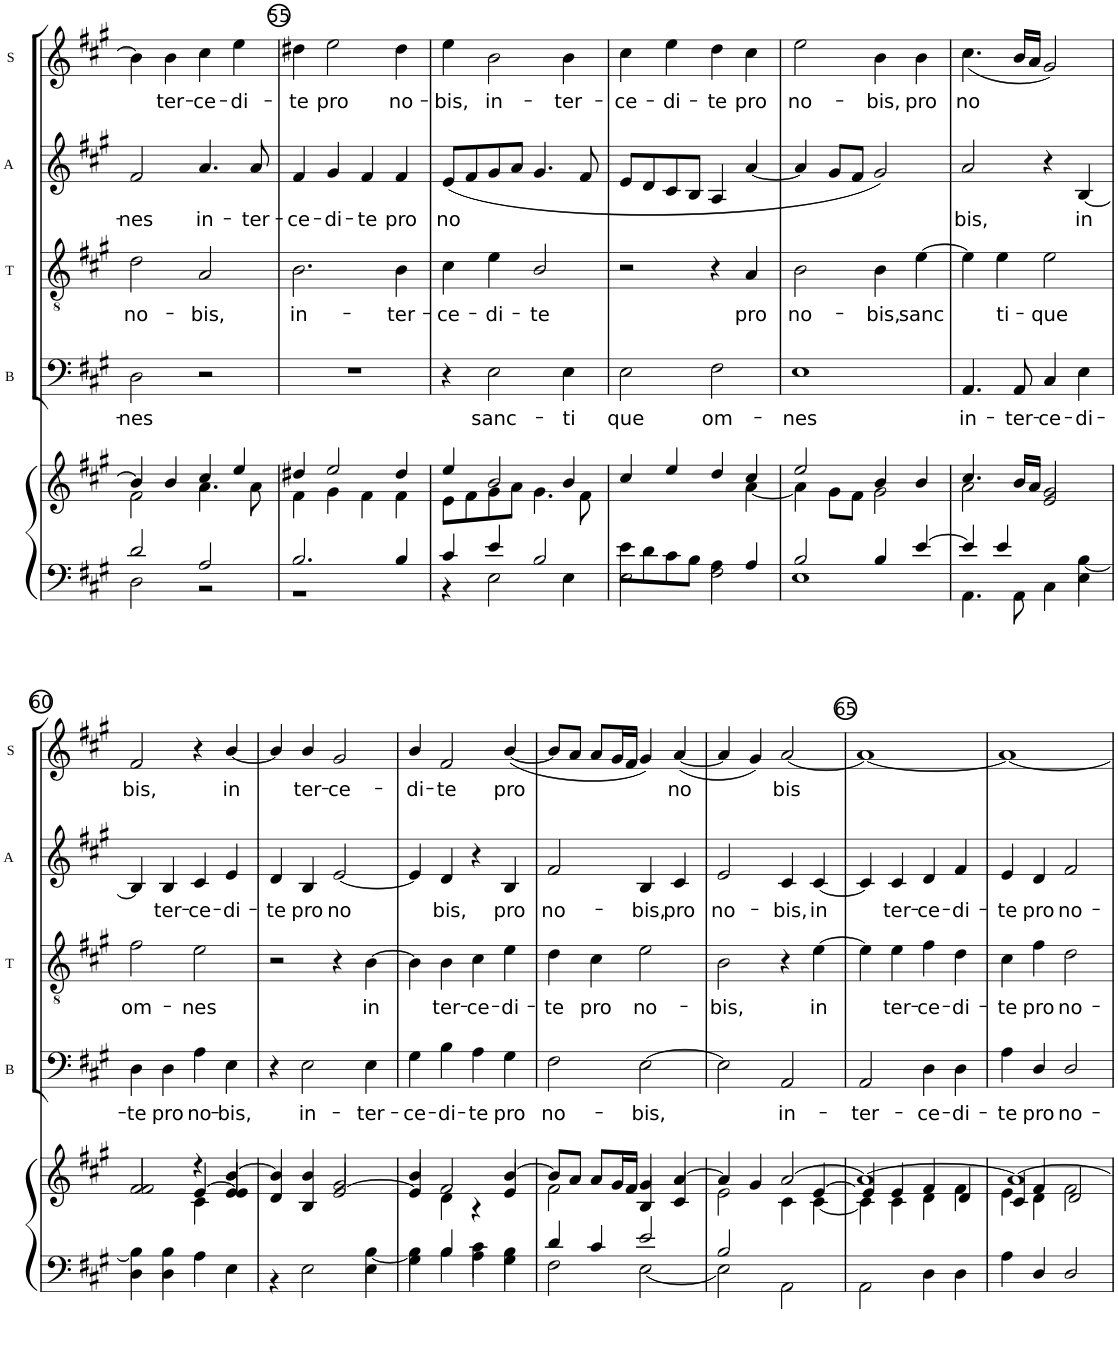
**kern	**kern	**kern	**text	**kern	**text	**kern	**text	**kern	**text
*part5	*part5	*part4	*part4	*part3	*part3	*part2	*part2	*part1	*part1
*staff6	*staff5	*staff4	*staff4	*staff3	*staff3	*staff2	*staff2	*staff1	*staff1
*	*	*I"Bass	*	*I"Tenor	*	*I"Alto	*	*I"Soprano	*
*	*	*I'B	*	*I'T	*	*I'A	*	*I'S	*
!!LO:PB:g=z
*clefF4	*clefG2	*clefF4	*	*clefGv2	*	*clefG2	*	*clefG2	*
*	*	*Trd1c2	*	*Trd1c2	*	*Trd1c2	*	*Trd1c2	*
*k[f#c#g#]	*k[f#c#g#]	*k[f#c#g#]	*	*k[f#c#g#]	*	*k[f#c#g#]	*	*k[f#c#g#]	*
*A:	*A:	*A:	*	*A:	*	*A:	*	*A:	*
*M2/2	*M2/2	*M2/2	*	*M2/2	*	*M2/2	*	*M2/2	*
=54	=54	=54	=54	=54	=54	=54	=54	=54	=54
*^	*^	*	*	*	*	*	*	*	*
!	!	!	!	!	!LO:LY:b	!	!LO:LY:b	!	!LO:LY:b	!	!
2d/	2D\	4b/]	2f#\	2D\	-nes	2d\	no-	2f#/	-nes	4b\]	.
!	!	!	!	!	!	!	!	!	!	!	!LO:LY:b
.	.	4b/	.	.	.	.	.	.	.	4b\	ter-
!	!	!	!	!	!	!	!LO:LY:b	!	!LO:LY:b	!	!LO:LY:b
2A/	2r	4cc#/	4.a\	2r	.	2A/	-bis,	4.a/	in-	4cc#\	-ce-
!	!	!	!	!	!	!	!	!	!	!	!LO:LY:b
.	.	4ee/	.	.	.	.	.	.	.	4ee\	-di-
!	!	!	!	!	!	!	!	!	!LO:LY:b	!	!
.	.	.	8a\	.	.	.	.	8a/	-ter-	.	.
=55	=55	=55	=55	=55	=55	=55	=55	=55	=55	=55	=55
!	!	!	!	!	!	!	!LO:LY:b	!	!LO:LY:b	!	!LO:LY:b
2.B/	1r	4dd#X/	4f#\	1r	.	2.B\	in-	4f#/	-ce-	4dd#X\	-te
!	!	!	!	!	!	!	!	!	!LO:LY:b	!	!LO:LY:b
.	.	2ee/	4g#\	.	.	.	.	4g#/	-di-	2ee\	pro
!	!	!	!	!	!	!	!	!	!LO:LY:b	!	!
.	.	.	4f#\	.	.	.	.	4f#/	-te	.	.
!	!	!	!	!	!	!	!LO:LY:b	!	!LO:LY:b	!	!LO:LY:b
4B/	.	4dd#/	4f#\	.	.	4B\	-ter-	4f#/	pro	4dd#\	no-
=56	=56	=56	=56	=56	=56	=56	=56	=56	=56	=56	=56
!	!	!	!	!	!	!	!LO:LY:b	!	!LO:LY:b	!	!LO:LY:b
4c#/	4r	4ee/	8e\L	4r	.	4c#\	-ce-	(<8e/L	no­	4ee\	-bis,
.	.	.	8f#\	.	.	.	.	8f#/	.	.	.
!	!	!	!	!	!LO:LY:b	!	!LO:LY:b	!	!	!	!LO:LY:b
4e/	2E\	2b/	8g#\	2E\	sanc-	4e\	-di-	8g#/	.	2b\	in-
.	.	.	8a\J	.	.	.	.	8a/J	.	.	.
!	!	!	!	!	!	!	!LO:LY:b	!	!	!	!
2B/	.	.	4.g#\	.	.	2B/	-te	4.g#/	.	.	.
!	!	!	!	!	!LO:LY:b	!	!	!	!	!	!LO:LY:b
.	4E\	4b/	.	4E\	-ti	.	.	.	.	4b\	-ter-
.	.	.	8f#\	.	.	.	.	8f#/	.	.	.
=57	=57	=57	=57	=57	=57	=57	=57	=57	=57	=57	=57
*	*^	*	*	*	*	*	*	*	*	*	*
!	!	!	!	!	!	!LO:LY:b	!	!	!	!	!	!LO:LY:b
8e\L	2.ryy	2E\	4cc#/	2.ryy	2E\	que	2r	.	8e/L	.	4cc#\	-ce-
8d\	.	.	.	.	.	.	.	.	8d/	.	.	.
!	!	!	!	!	!	!	!	!	!	!	!	!LO:LY:b
8c#\	.	.	4ee/	.	.	.	.	.	8c#/	.	4ee\	-di-
8B\J	.	.	.	.	.	.	.	.	8B/J	.	.	.
!	!	!	!	!	!	!LO:LY:b	!	!	!	!	!	!LO:LY:b
4A\	.	2F#\	4dd/	.	2F#\	om-	4r	.	4A/	.	4dd\	-te
!	!	!	!	!	!	!	!	!LO:LY:b	!	!	!	!LO:LY:b
4ryy	4A/	.	4cc#/	[<4a\	.	.	4A/	pro	[4a/	.	4cc#\	pro
*	*v	*v	*	*	*	*	*	*	*	*	*	*
=58	=58	=58	=58	=58	=58	=58	=58	=58	=58	=58	=58
!	!	!	!	!	!LO:LY:b	!	!LO:LY:b	!	!	!	!LO:LY:b
2B/	1E	2ee/	4a\]	1E	-nes	2B\	no-	4a/]	.	2ee\	no-
.	.	.	8g#\L	.	.	.	.	8g#/L	.	.	.
.	.	.	8f#\J	.	.	.	.	8f#/J	.	.	.
!	!	!	!	!	!	!	!LO:LY:b	!	!	!	!LO:LY:b
4B/	.	4b/	2g#\	.	.	4B\	-bis,	2g#/)	.	4b\	-bis,
!	!	!	!	!	!	!	!LO:LY:b	!	!	!	!LO:LY:b
[>4e/	.	4b/	.	.	.	[4e\	sanc­	.	.	4b\	pro
=59	=59	=59	=59	=59	=59	=59	=59	=59	=59	=59	=59
*	*^	*	*^	*	*	*	*	*	*	*	*
!	!	!	!	!	!	!	!LO:LY:b	!	!	!	!LO:LY:b	!	!LO:LY:b
2.ryy	4e/]	4.AA\	4.cc#/	2a\	2ryy	4.AA/	in-	4e\]	.	2a/	bis,	(<4.cc#\	no­
!	!	!	!	!	!	!	!	!	!LO:LY:b	!	!	!	!
.	4e/	.	.	.	.	.	.	4e\	ti-	.	.	.	.
!	!	!	!	!	!	!	!LO:LY:b	!	!	!	!	!	!
.	.	8AA\	16b/LL	.	.	8AA/	-ter-	.	.	.	.	16b/LL	.
.	.	.	16a/JJ	.	.	.	.	.	.	.	.	16a/JJ	.
!	!	!	!	!	!	!	!LO:LY:b	!	!LO:LY:b	!	!	!	!
.	2ryy	4C#\	2g#/	2ryy	2e/	4C#/	-ce-	2e\	-que	4r	.	2g#/)	.
!	!	!	!	!	!	!	!LO:LY:b	!	!	!	!LO:LY:b	!	!
[<4B\	.	4E\	.	.	.	4E\	-di-	.	.	[4B/	in­	.	.
!!LO:LB:g=z
=60	=60	=60	=60	=60	=60	=60	=60	=60	=60	=60	=60	=60	=60
!	!	!	!	!	!	!	!LO:LY:b	!	!LO:LY:b	!	!	!	!LO:LY:b
*	*v	*v	*	*	*	*	*	*	*	*	*	*	*
4B\]	4D\	2f#/	2ryy	2f#/	4D\	-te	2f#\	om-	4B/]	.	2f#/	bis,
!	!	!	!	!	!	!LO:LY:b	!	!	!	!LO:LY:b	!	!
4B\	4D\	.	.	.	4D\	pro	.	.	4B/	ter-	.	.
!	!	!	!	!	!	!LO:LY:b	!	!LO:LY:b	!	!LO:LY:b	!	!
2ryy	4A\	4r	4c#\	[>4e/	4A\	no-	2e\	-nes	4c#/	-ce-	4r	.
!	!	!	!	!	!	!LO:LY:b	!	!	!	!LO:LY:b	!	!LO:LY:b
.	4E\	[>4b/	4e/	4e/]	4E\	-bis,	.	.	4e/	-di-	[4b/	in­
=61	=61	=61	=61	=61	=61	=61	=61	=61	=61	=61	=61	=61
!	!	!	!	!	!	!	!	!	!	!LO:LY:b	!	!
*	*	*	*v	*v	*	*	*	*	*	*	*	*
2.ryy	4r	4b/]	4d/	4r	.	2r	.	4d/	-te	4b/]	.
!	!	!	!	!	!LO:LY:b	!	!	!	!LO:LY:b	!	!LO:LY:b
.	2E\	4b/	4B/	2E\	in-	.	.	4B/	pro	4b/	ter-
!	!	!	!	!	!	!	!	!	!LO:LY:b	!	!LO:LY:b
.	.	2g#/	[>2e/	.	.	4r	.	[2e/	no­	2g#/	-ce-
!	!	!	!	!	!LO:LY:b	!	!LO:LY:b	!	!	!	!
[<4B\	4E\	.	.	4E\	-ter-	[4B\	in­	.	.	.	.
=62	=62	=62	=62	=62	=62	=62	=62	=62	=62	=62	=62
!	!	!	!	!	!LO:LY:b	!	!	!	!	!	!LO:LY:b
4B\]	4G#\	4b/	4e/]	4G#\	-ce-	4B\]	.	4e/]	.	4b/	-di-
!	!	!	!	!	!LO:LY:b	!	!LO:LY:b	!	!LO:LY:b	!	!LO:LY:b
4B/	4B\	2f#/	4d\	4B\	-di-	4B\	ter-	4d/	bis,	2f#/	-te
!	!	!	!	!	!LO:LY:b	!	!LO:LY:b	!	!	!	!
4c#\	4A\	.	4r	4A\	-te	4c#\	-ce-	4r	.	.	.
!	!	!	!	!	!LO:LY:b	!	!LO:LY:b	!	!LO:LY:b	!	!LO:LY:b
4B\	4G#\	[>4b/	4e/	4G#\	pro	4e\	-di-	4B/	pro	(<[4b/	pro
=63	=63	=63	=63	=63	=63	=63	=63	=63	=63	=63	=63
!	!	!	!	!	!LO:LY:b	!	!LO:LY:b	!	!LO:LY:b	!	!
4d/	2F#\	8b/L]	2f#\	2F#\	no-	4d\	-te	2f#/	no-	8b/L]	.
.	.	8a/J	.	.	.	.	.	.	.	8a/J	.
!	!	!	!	!	!	!	!LO:LY:b	!	!	!	!
4c#/	.	8a/L	.	.	.	4c#\	pro	.	.	8a/L	.
.	.	16g#/L	.	.	.	.	.	.	.	16g#/L	.
.	.	16f#/JJ	.	.	.	.	.	.	.	16f#/JJ	.
!	!	!	!	!	!LO:LY:b	!	!LO:LY:b	!	!LO:LY:b	!	!
2e/	[<2E\	4g#/	4B/	[2E\	-bis,	2e\	no-	4B/	-bis,	4g#/)	.
!	!	!	!	!	!	!	!	!	!LO:LY:b	!	!LO:LY:b
.	.	[>4a/	4c#/	.	.	.	.	4c#/	pro	(<[4a/	no­
=64	=64	=64	=64	=64	=64	=64	=64	=64	=64	=64	=64
*	*	*	*^	*	*	*	*	*	*	*	*
!	!	!	!	!	!	!	!	!LO:LY:b	!	!LO:LY:b	!	!
2B/	2E\]	4a/]	2e\	2.ryy	2E\]	.	2B\	-bis,	2e/	no-	4a/]	.
.	.	4g#/	.	.	.	.	.	.	.	.	4g#/)	.
!	!	!	!	!	!	!LO:LY:b	!	!	!	!LO:LY:b	!	!LO:LY:b
4ryy	2AA\	[>2a/	4c#\	.	2AA/	in-	4r	.	4c#/	-bis,	[2a/	bis
!	!	!	!	!	!	!	!	!LO:LY:b	!	!LO:LY:b	!	!
4ryy	.	.	[<4c#\	[>4e/	.	.	[4e\	in­	[4c#/	in­	.	.
*v	*v	*	*	*	*	*	*	*	*	*	*	*
=65	=65	=65	=65	=65	=65	=65	=65	=65	=65	=65	=65
!	!	!	!	!	!LO:LY:b	!	!	!	!	!	!
2AA\	1a_	4c#\]	4e/]	2AA/	-ter-	4e\]	.	4c#/]	.	1a_	.
!	!	!	!	!	!	!	!LO:LY:b	!	!LO:LY:b	!	!
.	.	4c#\	4e/	.	.	4e\	ter-	4c#/	ter-	.	.
!	!	!	!	!	!LO:LY:b	!	!LO:LY:b	!	!LO:LY:b	!	!
4D\	.	4d\	4f#/	4D\	-ce-	4f#\	-ce-	4d/	-ce-	.	.
!	!	!	!	!	!LO:LY:b	!	!LO:LY:b	!	!LO:LY:b	!	!
4D\	.	4f#\	4d/	4D\	-di-	4d\	-di-	4f#/	-di-	.	.
=66	=66	=66	=66	=66	=66	=66	=66	=66	=66	=66	=66
!	!	!	!	!	!LO:LY:b	!	!LO:LY:b	!	!LO:LY:b	!	!
4A\	1a_	4e\	4c#/	4A\	-te	4c#\	-te	4e/	-te	1a_	.
!	!	!	!	!	!LO:LY:b	!	!LO:LY:b	!	!LO:LY:b	!	!
4D/	.	4d\	4f#/	4D/	pro	4f#\	pro	4d/	pro	.	.
!	!	!	!	!	!LO:LY:b	!	!LO:LY:b	!	!LO:LY:b	!	!
2D/	.	2f#\	2d/	2D/	no-	2d\	no-	2f#/	no-	.	.
*	*v	*v	*v	*	*	*	*	*	*	*	*
=	=	=	=	=	=	=	=	=	=
*-	*-	*-	*-	*-	*-	*-	*-	*-	*-
